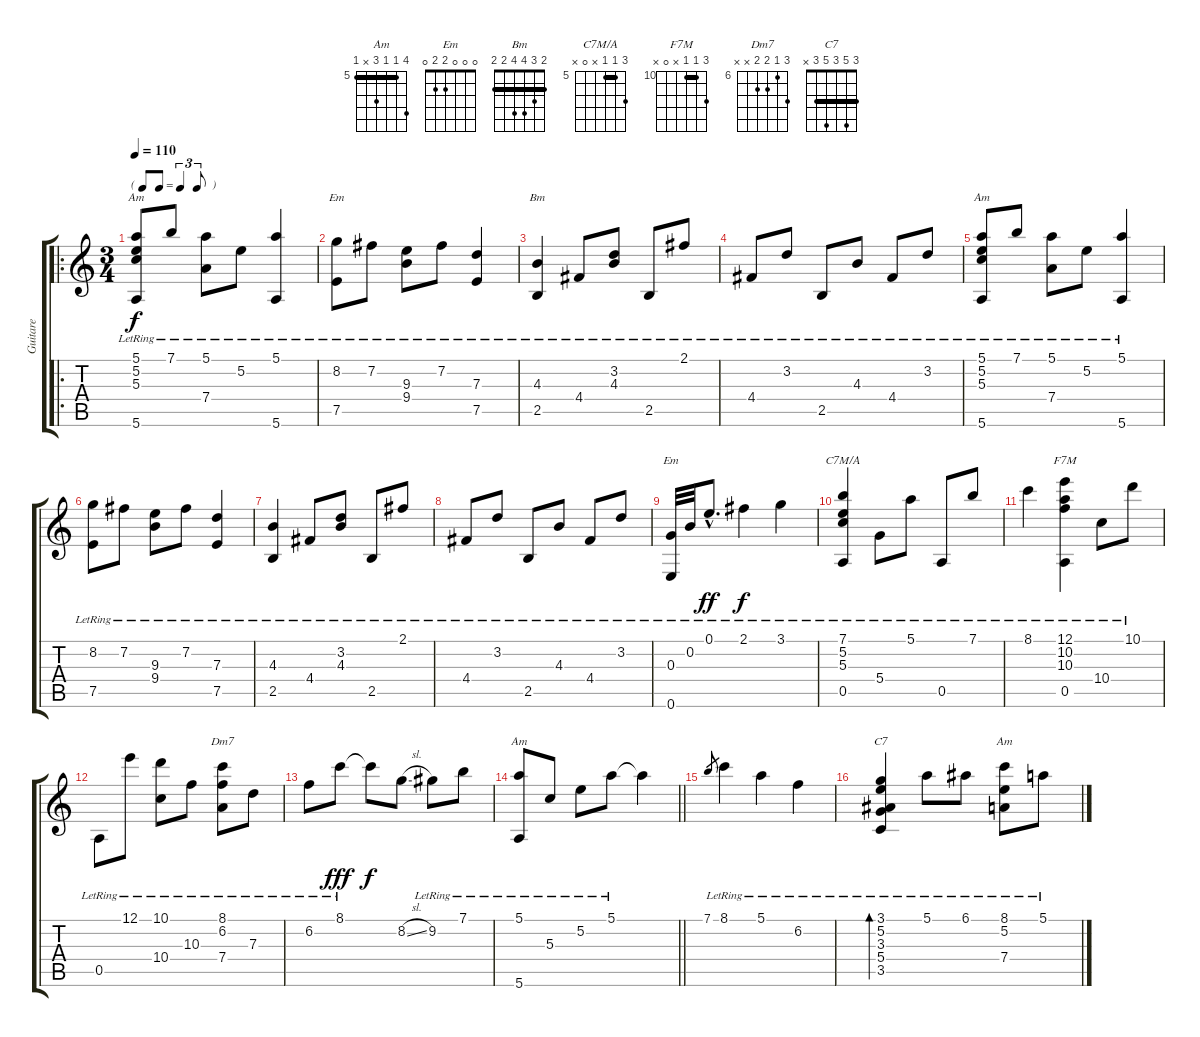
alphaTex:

\track ("Guitare" "Guitare") {instrument acousticguitarnylon}
\staff {score tabs}
\tuning (E4 B3 G3 D3 A2 E2) {hide}
\chord ("Am" 5 5 5 7 x 5) {firstfret 5 barre 5}
\chord ("Em" 7 8 9 9 x 7) {firstfret 7 barre 7}
\chord ("Bm" 2 3 4 4 2 2) {barre 2}
\chord ("Am" 5 5 5 x 7 5) {firstfret 5 barre 5}
\chord ("Em" 0 0 0 2 2 0)
\chord ("C7M/A" 7 5 5 x 0 x) {firstfret 5 barre 5}
\chord ("F7M" 12 10 10 x 0 x) {firstfret 10 barre 10}
\chord ("Dm7" 8 6 7 7 x x) {firstfret 6}
\chord ("Am" 5 5 5 7 7 5) {firstfret 5 barre 5}
\chord ("C7" 3 5 3 5 3 x) {barre 3}
\chord ("Am" 8 5 5 7 x 5) {firstfret 5 barre 5}
\ro
\ts (3 4)
\tf triplet8th
\tempo 110
\clef g2
\ks c
(5.1{lr} 5.2{lr} 5.3{lr} 5.6{lr}).8{ch "Am" dy f} 7.1{lr}.8 (5.1{lr} 7.4{lr}).8 5.2{lr}.8 (5.1{lr} 5.6{lr}).4 |
(8.2{lr} 7.5{lr}).8{ch "Em"} 7.2{lr}.8 (9.3{lr} 9.4{lr}).8 7.2{lr}.8 (7.3{lr} 7.5{lr}).4 |
(4.3{lr} 2.5{lr}).4{ch "Bm"} 4.4{lr}.8 (3.2{lr} 4.3{lr}).8 2.5{lr}.8 2.1{lr}.8 |
4.4{lr}.8 3.2{lr}.8 2.5{lr}.8 4.3{lr}.8 4.4{lr}.8 3.2{lr}.8 |
(5.1{lr} 5.2{lr} 5.3{lr} 5.6{lr}).8{ch "Am"} 7.1{lr}.8 (5.1{lr} 7.4{lr}).8 5.2{lr}.8 (5.1{lr} 5.6{lr}).4 |
(8.2{lr} 7.5{lr}).8 7.2{lr}.8 (9.3{lr} 9.4{lr}).8 7.2{lr}.8 (7.3{lr} 7.5{lr}).4 |
(4.3{lr} 2.5{lr}).4 4.4{lr}.8 (3.2{lr} 4.3{lr}).8 2.5{lr}.8 2.1{lr}.8 |
4.4{lr}.8 3.2{lr}.8 2.5{lr}.8 4.3{lr}.8 4.4{lr}.8 3.2{lr}.8 |
(0.3{lr} 0.6{lr}).32{ch "Em"} 0.2{lr}.32 0.1{hac lr}.8{d dy ff} 2.1{lr}.4{dy f} 3.1{lr}.4 |
(7.1{lr} 5.2{lr} 5.3{lr} 0.5{lr}).4{ch "C7M/A"} 5.4{lr}.8 5.1{lr}.8 0.5{lr}.8 7.1{lr}.8 |
8.1{lr}.4 (12.1{lr} 10.2{lr} 10.3{lr} 0.5{lr}).4{ch "F7M"} 10.4{lr}.8 10.1{lr}.8 |
0.5{lr}.8 12.1{lr}.8 (10.1{lr} 10.4{lr}).8 10.3{lr}.8 (8.1{lr} 6.2{lr} 7.4{lr}).8{ch "Dm7"} 7.3{lr}.8 |
6.2{lr}.8 8.1{lr}.8{dy fff} 8.1{t}.8{dy f} 8.2{sl}.8 9.2{lr}.8 7.1{lr}.8 |
\barLineRight lightlight
(5.1{lr} 5.6{lr}).8{ch "Am"} 5.3{lr}.8 5.2{lr}.8 5.1{lr}.8 5.1{t}.4 |
7.1.8{gr} 8.1{lr}.4 5.1{lr}.4 6.2{lr}.4 |
(3.1{lr} 5.2{lr} 3.3{lr} 5.4{lr} 3.5{lr}).4{bd 480 ch "C7"} 5.1{lr}.8 6.1{lr}.8 (8.1{lr} 5.2{lr} 7.4{lr}).8{ch "Am"} 5.1{lr}.8
